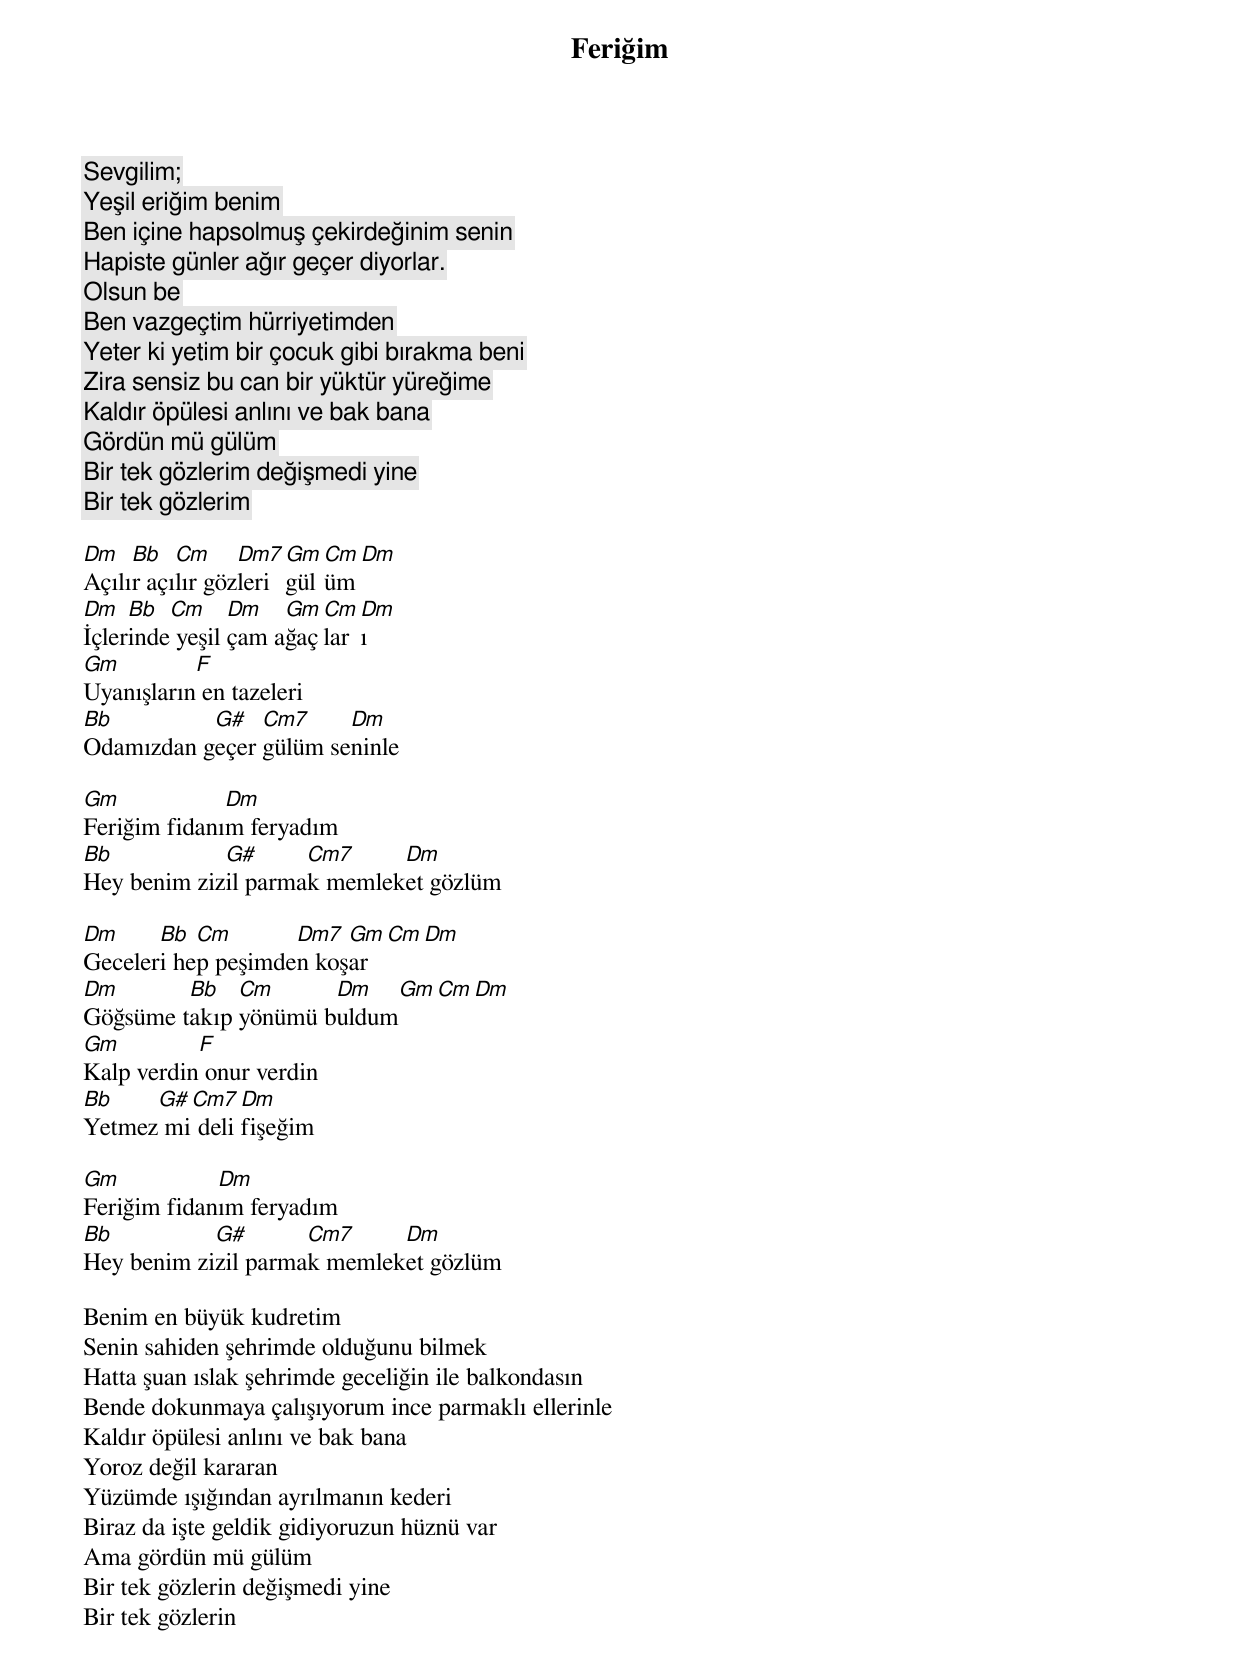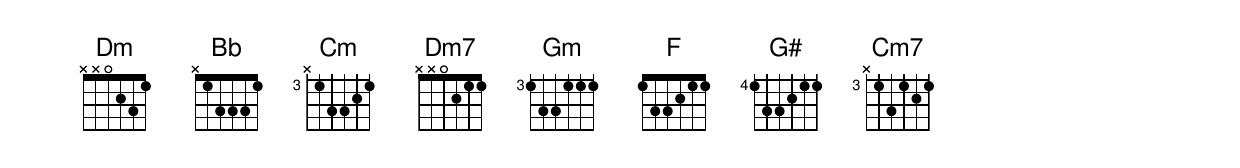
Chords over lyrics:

{title: Feriğim}
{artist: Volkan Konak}

Sevgilim;
Yeşil eriğim benim
Ben içine hapsolmuş çekirdeğinim senin
Hapiste günler ağır geçer diyorlar.
Olsun be
Ben vazgeçtim hürriyetimden
Yeter ki yetim bir çocuk gibi bırakma beni
Zira sensiz bu can bir yüktür yüreğime
Kaldır öpülesi anlını ve bak bana
Gördün mü gülüm
Bir tek gözlerim değişmedi yine
Bir tek gözlerim

Dm   Bb   Cm     Dm7  Gm Cm Dm
Açılır açılır gözleri gülüm
Dm   Bb  Cm     Dm   Gm Cm Dm
İçlerinde yeşil çam ağaçları
Gm         F
Uyanışların en tazeleri
Bb         G#   Cm7     Dm
Odamızdan geçer gülüm seninle

Gm            Dm
Feriğim fidanım feryadım
Bb           G#      Cm7     Dm
Hey benim zizil parmak memleket gözlüm

Dm     Bb  Cm       Dm7  Gm Cm Dm
Geceleri hep peşimden koşar
Dm       Bb   Cm      Dm   Gm Cm Dm
Göğsüme takıp yönümü buldum
Gm         F
Kalp verdin onur verdin
Bb    G# Cm7   Dm
Yetmez mi deli fişeğim

Gm           Dm
Feriğim fidanım feryadım
Bb          G#       Cm7     Dm
Hey benim zizil parmak memleket gözlüm

Benim en büyük kudretim
Senin sahiden şehrimde olduğunu bilmek
Hatta şuan ıslak şehrimde geceliğin ile balkondasın
Bende dokunmaya çalışıyorum ince parmaklı ellerinle
Kaldır öpülesi anlını ve bak bana
Yoroz değil kararan
Yüzümde ışığından ayrılmanın kederi
Biraz da işte geldik gidiyoruzun hüznü var
Ama gördün mü gülüm
Bir tek gözlerin değişmedi yine
Bir tek gözlerin
